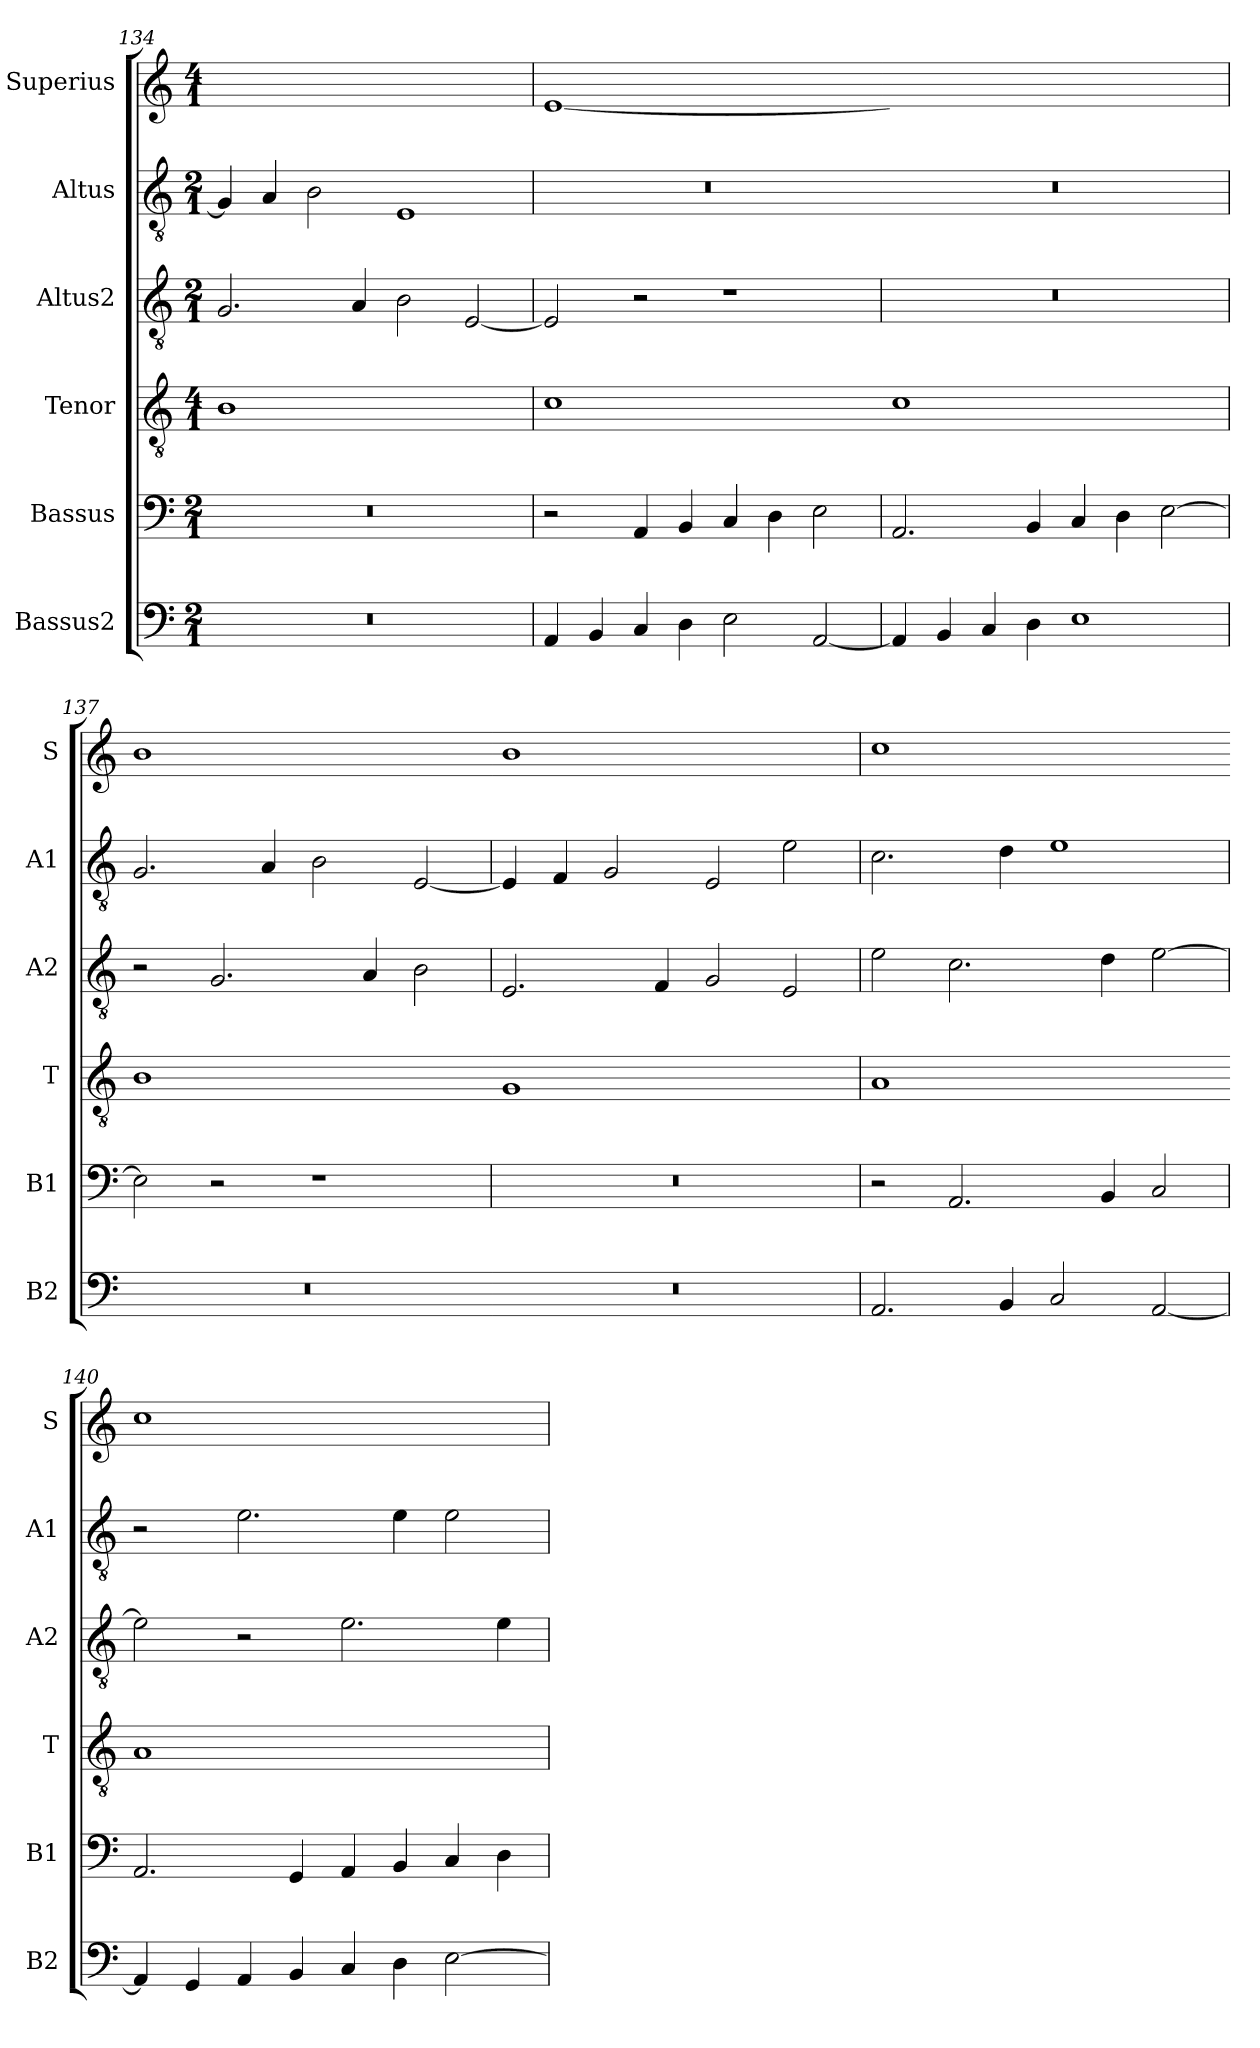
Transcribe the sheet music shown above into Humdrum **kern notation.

**kern	**kern	**kern	**kern	**kern	**kern
*part6	*part5	*part4	*part3	*part2	*part1
*staff6	*staff5	*staff4	*staff3	*staff2	*staff1
*I"Bassus2	*I"Bassus	*I"Tenor	*I"Altus2	*I"Altus	*I"Superius
*I'B2	*I'B1	*I'T	*I'A2	*I'A1	*I'S
*clefF4	*clefF4	*clefGv2	*clefGv2	*clefGv2	*clefG2
*k[]	*k[]	*k[]	*k[]	*k[]	*k[]
*M2/1	*M2/1	*M4/1	*M2/1	*M2/1	*M4/1
=134	=134	=134	=134	=134	=134
!	!	!LO:N:vis=1	!	!	!LO:N:vis=1
0r	0r	0B	2.G/	4G/]	0ryy
.	.	.	.	4A/	.
.	.	.	.	2B\	.
.	.	.	4A/	.	.
.	.	.	2B\	1E	.
.	.	.	[2E/	.	.
=135	=135	=135	=135	=135	=135
!	!	!LO:N:vis=1	!	!	!LO:N:vis=1
4AA/	2r	0c	2E/]	0r	[0e
4BB/	.	.	.	.	.
4C/	4AA/	.	2r	.	.
4D\	4BB/	.	.	.	.
2E\	4C/	.	1r	.	.
.	4D\	.	.	.	.
[2AA/	2E\	.	.	.	.
=136	=136	=136-	=136	=136	=136-
!	!	!LO:N:vis=1	!	!	!LO:N:vis=1
4AA/]	2.AA/	0c	0r	0r	0eyy]
4BB/	.	.	.	.	.
4C/	.	.	.	.	.
4D\	4BB/	.	.	.	.
1E	4C/	.	.	.	.
.	4D\	.	.	.	.
.	[2E\	.	.	.	.
=137	=137	=137	=137	=137	=137
!	!	!LO:N:vis=1	!	!	!LO:N:vis=1
0r	2E\]	0B	2r	2.G/	0b
.	2r	.	2.G/	.	.
.	.	.	.	4A/	.
.	1r	.	.	2B\	.
.	.	.	4A/	.	.
.	.	.	2B\	[2E/	.
=138	=138	=138-	=138	=138	=138-
!	!	!LO:N:vis=1	!	!	!LO:N:vis=1
0r	0r	0G	2.E/	4E/]	0b
.	.	.	.	4F/	.
.	.	.	.	2G/	.
.	.	.	4F/	.	.
.	.	.	2G/	2E/	.
.	.	.	2E/	2e\	.
=139	=139	=139	=139	=139	=139
!	!	!LO:N:vis=1	!	!	!LO:N:vis=1
2.AA/	2r	0A	2e\	2.c\	0cc
.	2.AA/	.	2.c\	.	.
4BB/	.	.	.	4d\	.
2C/	.	.	.	1e	.
.	4BB/	.	4d\	.	.
[2AA/	2C/	.	[2e\	.	.
=140	=140	=140-	=140	=140	=140-
!	!	!LO:N:vis=1	!	!	!LO:N:vis=1
4AA/]	2.AA/	0A	2e\]	2r	0cc
4GG/	.	.	.	.	.
4AA/	.	.	2r	2.e\	.
4BB/	4GG/	.	.	.	.
4C/	4AA/	.	2.e\	.	.
4D\	4BB/	.	.	4e\	.
[2E\	4C/	.	.	2e\	.
.	4D\	.	4e\	.	.
=	=	=	=	=	=
*-	*-	*-	*-	*-	*-
